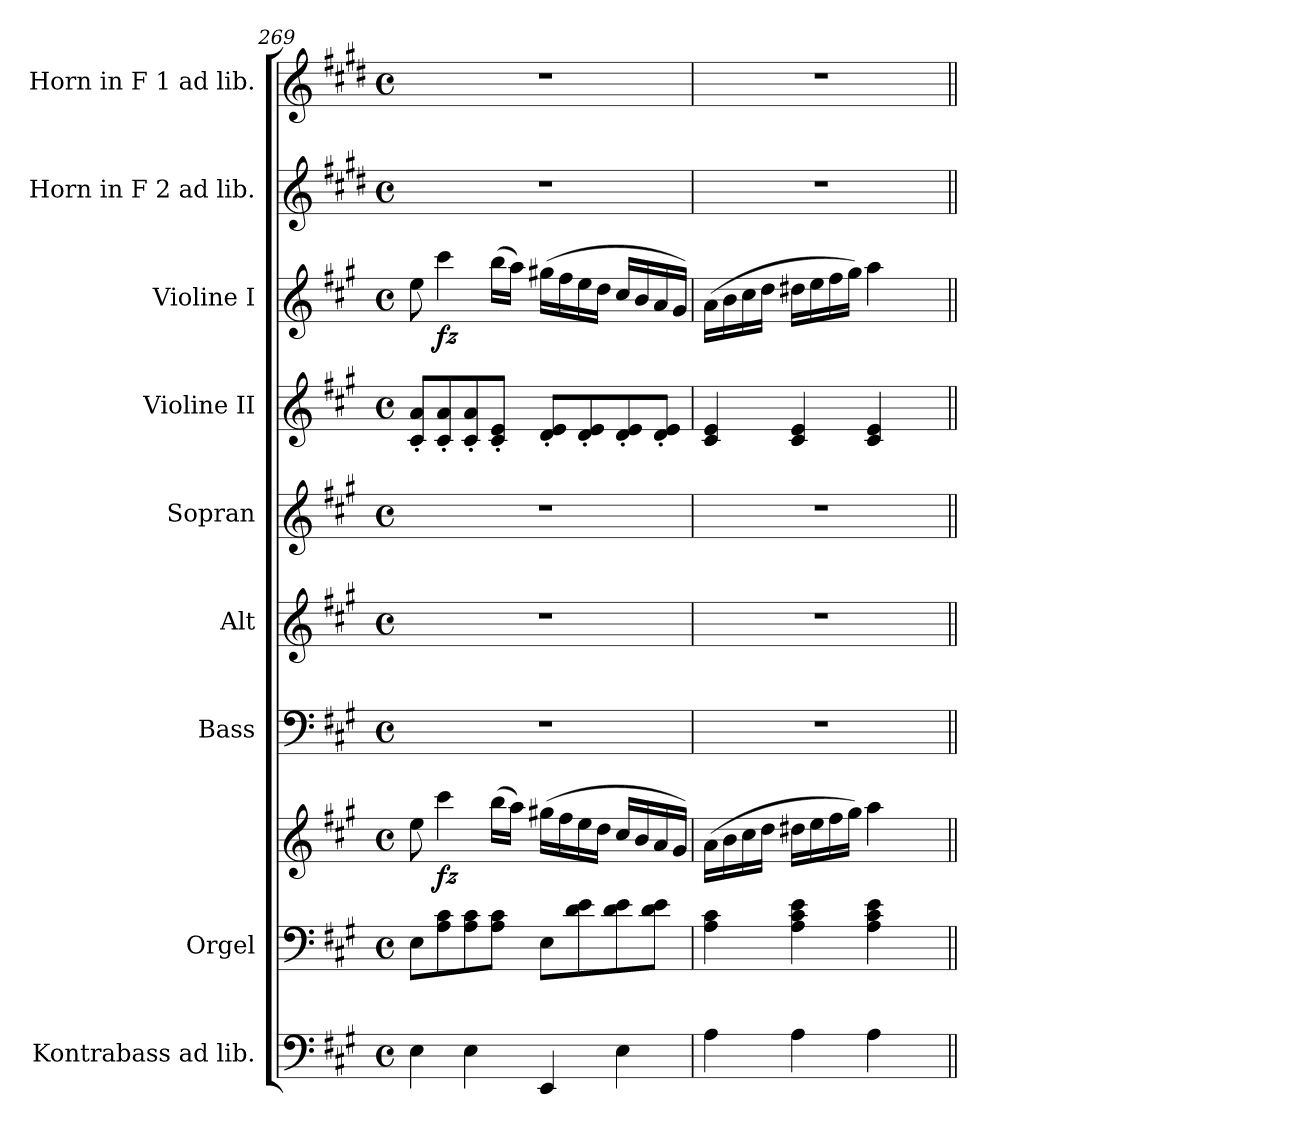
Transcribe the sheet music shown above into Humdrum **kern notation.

**kern	**kern	**kern	**dynam	**kern	**kern	**kern	**kern	**kern	**dynam	**kern	**kern
*part9	*part8	*part8	*part8	*part7	*part6	*part5	*part4	*part3	*part3	*part2	*part1
*staff10	*staff9	*staff8	*staff8/9	*staff7	*staff6	*staff5	*staff4	*staff3	*staff3	*staff2	*staff1
*I"Kontrabass ad lib.	*I"Orgel	*	*	*I"Bass	*I"Alt	*I"Sopran	*I"Violine II	*I"Violine I	*	*I"Horn in F 2 ad lib.	*I"Horn in F 1 ad lib.
*I'Kb.	*I'Org.	*	*	*I'B.	*I'A.	*I'S.	*I'Vl. II	*I'Vl. I	*	*	*
!!LO:PB:g=z
*clefF4	*clefF4	*clefG2	*	*clefF4	*clefG2	*clefG2	*clefG2	*clefG2	*	*clefG2	*clefG2
*ITrd7c12	*	*	*	*	*	*	*	*	*	*ITrd4c7	*ITrd4c7
*k[f#c#g#]	*k[f#c#g#]	*k[f#c#g#]	*	*k[f#c#g#]	*k[f#c#g#]	*k[f#c#g#]	*k[f#c#g#]	*k[f#c#g#]	*	*k[f#c#g#]	*k[f#c#g#]
*A:	*A:	*A:	*	*A:	*A:	*A:	*A:	*A:	*	*A:	*A:
*M4/4	*M4/4	*M4/4	*	*M4/4	*M4/4	*M4/4	*M4/4	*M4/4	*	*M4/4	*M4/4
*met(c)	*met(c)	*met(c)	*	*met(c)	*met(c)	*met(c)	*met(c)	*met(c)	*	*met(c)	*met(c)
=269	=269	=269	=269	=269	=269	=269	=269	=269	=269	=269	=269
4EE\	8E\L	8ee\	.	1r	1r	1r	8c#/'< 8a/'<L	8ee\	.	1r	1r
!	!	!	!LO:DY:b	!	!	!	!	!	!LO:DY:b	!	!
.	8A\ 8c#\	4ccc#\	fz	.	.	.	8c#/'< 8a/'<	4ccc#\	fz	.	.
4EE\	8A\ 8c#\	.	.	.	.	.	8c#/'< 8a/'<	.	.	.	.
.	8A\ 8c#\J	(>16bb\LL	.	.	.	.	8c#/'< 8e/'<J	(>16bb\LL	.	.	.
.	.	16aa\JJ)	.	.	.	.	.	16aa\JJ)	.	.	.
4EEE/	8E\L	(>16gg#X\LL	.	.	.	.	8d/'< 8e/'<L	(>16gg#X\LL	.	.	.
.	.	16ff#\	.	.	.	.	.	16ff#\	.	.	.
.	8d\ 8e\	16ee\	.	.	.	.	8d/'< 8e/'<	16ee\	.	.	.
.	.	16dd\JJ	.	.	.	.	.	16dd\JJ	.	.	.
4EE\	8d\ 8e\	16cc#/LL	.	.	.	.	8d/'< 8e/'<	16cc#/LL	.	.	.
.	.	16b/	.	.	.	.	.	16b/	.	.	.
.	8d\ 8e\J	16a/	.	.	.	.	8d/'< 8e/'<J	16a/	.	.	.
.	.	16g#/JJ)	.	.	.	.	.	16g#/JJ)	.	.	.
=270	=270	=270	=270	=270	=270	=270	=270	=270	=270	=270	=270
4AA\	4A\ 4c#\	(>16a\LL	.	1r	1r	1r	4c#/ 4e/	(>16a\LL	.	1r	1r
.	.	16b\	.	.	.	.	.	16b\	.	.	.
.	.	16cc#\	.	.	.	.	.	16cc#\	.	.	.
.	.	16dd\JJ	.	.	.	.	.	16dd\JJ	.	.	.
4AA\	4A\ 4c#\ 4e\	16dd#X\LL	.	.	.	.	4c#/ 4e/	16dd#X\LL	.	.	.
.	.	16ee\	.	.	.	.	.	16ee\	.	.	.
.	.	16ff#\	.	.	.	.	.	16ff#\	.	.	.
.	.	16gg#\JJ)	.	.	.	.	.	16gg#\JJ)	.	.	.
4AA\	4A\ 4c#\ 4e\	4aa\	.	.	.	.	4c#/ 4e/	4aa\	.	.	.
4ryy	4ryy	4ryy	.	.	.	.	4ryy	4ryy	.	.	.
=||	=||	=||	=||	=||	=||	=||	=||	=||	=||	=||	=||
*-	*-	*-	*-	*-	*-	*-	*-	*-	*-	*-	*-
